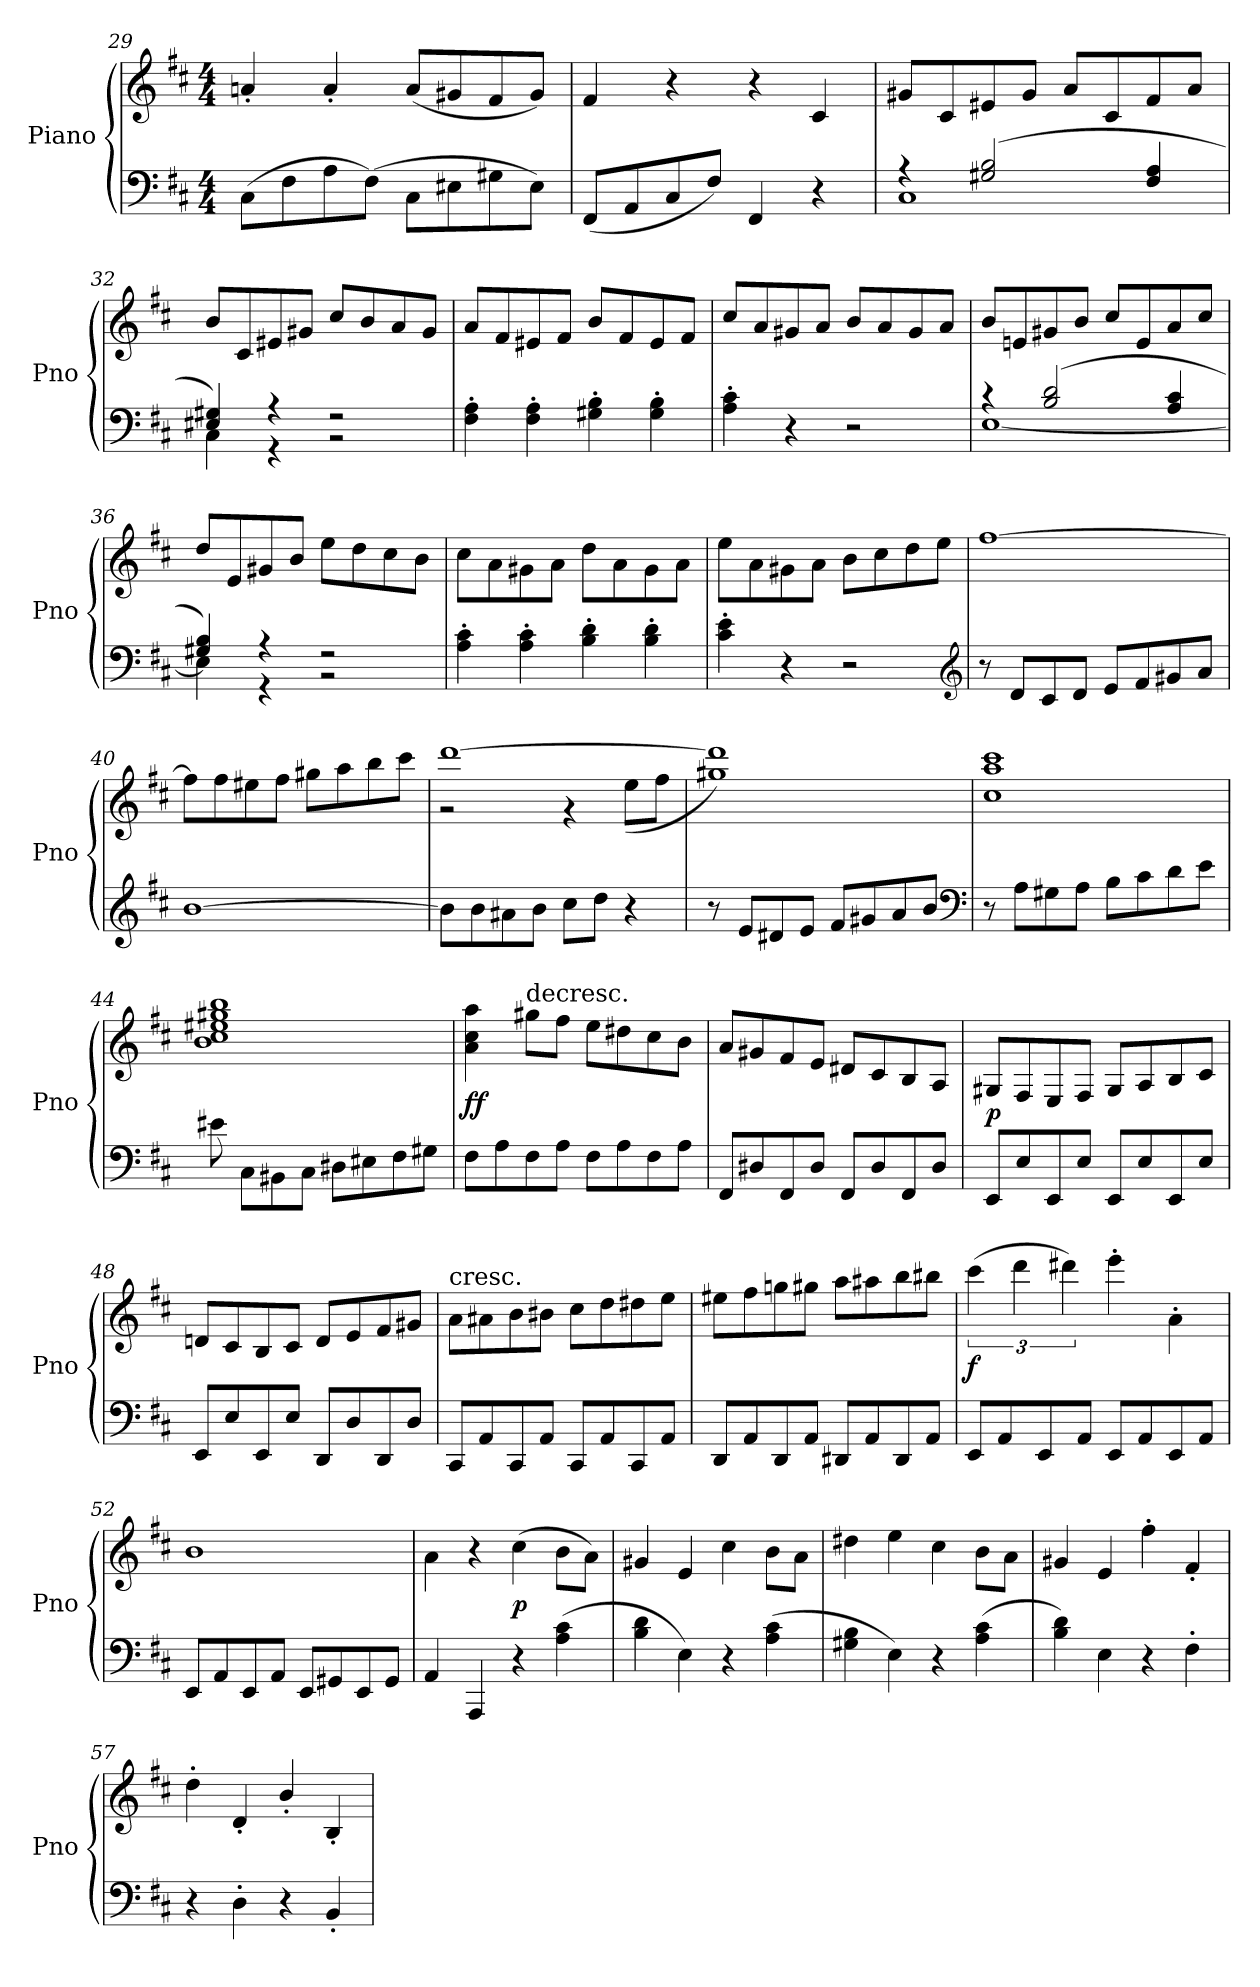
**kern	**kern	**dynam
*part1	*part1	*part1
*staff2	*staff1	*staff1/2
*I"Piano	*	*
*I'Pno	*	*
*clefF4	*clefG2	*
*k[f#c#]	*k[f#c#]	*
*D:	*D:	*
*M4/4	*M4/4	*
=29	=29	=29
(8C#\L	4an'/	.
8F#\	.	.
8A\	4a'/	.
(8F#\J)	.	.
8C#\L	(8a/L	.
8E#X\	8g#X/	.
8G#X\	8f#/	.
8E#\J)	8g#/J)	.
=30	=30	=30
(8FF#/L	4f#/	.
8AA/	.	.
8C#/	4r	.
8F#/J)	.	.
4FF#/	4r	.
4r	4c#/	.
=31	=31	=31
*^	*	*
4r	1C#	8g#X/L	.
.	.	8c#/	.
(2G#X/ 2B/	.	8e#X/	.
.	.	8g#/J	.
.	.	8a/L	.
.	.	8c#/	.
4F#/ 4A/	.	8f#/	.
.	.	8a/J	.
=32	=32	=32	=32
4E#X/ 4G#X/)	4C#\	8b/L	.
.	.	8c#/	.
4r	4r	8e#X/	.
.	.	8g#X/J	.
2r	2r	8cc#/L	.
.	.	8b/	.
.	.	8a/	.
.	.	8g#/J	.
*v	*v	*	*
=33	=33	=33
4F#'\ 4A'\	8a/L	.
.	8f#/	.
4F#'\ 4A'\	8e#X/	.
.	8f#/J	.
4G#X'\ 4B'\	8b/L	.
.	8f#/	.
4G#'\ 4B'\	8e#/	.
.	8f#/J	.
=34	=34	=34
4A'\ 4c#'\	8cc#/L	.
.	8a/	.
4r	8g#X/	.
.	8a/J	.
2r	8b/L	.
.	8a/	.
.	8g#/	.
.	8a/J	.
=35	=35	=35
*^	*	*
4r	[1E	8b/L	.
.	.	8en/	.
(2B/ 2d/	.	8g#X/	.
.	.	8b/J	.
.	.	8cc#/L	.
.	.	8e/	.
4A/ 4c#/	.	8a/	.
.	.	8cc#/J	.
=36	=36	=36	=36
4E\]	4G#X/ 4B/)	8dd/L	.
.	.	8e/	.
4r	4r	8g#X/	.
.	.	8b/J	.
2r	2r	8ee\L	.
.	.	8dd\	.
.	.	8cc#\	.
.	.	8b\J	.
*v	*v	*	*
=37	=37	=37
4A'\ 4c#'\	8cc#\L	.
.	8a\	.
4A'\ 4c#'\	8g#X\	.
.	8a\J	.
4B'\ 4d'\	8dd\L	.
.	8a\	.
4B'\ 4d'\	8g#\	.
.	8a\J	.
=38	=38	=38
4c#'\ 4e'\	8ee\L	.
.	8a\	.
4r	8g#X\	.
.	8a\J	.
2r	8b\L	.
.	8cc#\	.
.	8dd\	.
.	8ee\J	.
*clefG2	*	*
=39	=39	=39
8r	[1ff#	.
8d/L	.	.
8c#/	.	.
8d/J	.	.
8e/L	.	.
8f#/	.	.
8g#X/	.	.
8a/J	.	.
=40	=40	=40
[1b	8ff#\L]	.
.	8ff#\	.
.	8ee#X\	.
.	8ff#\J	.
.	8gg#X\L	.
.	8aa\	.
.	8bb\	.
.	8ccc#\J	.
=41	=41	=41
*	*^	*
8b\L]	[1ddd	2r	.
8b\	.	.	.
8a#X\	.	.	.
8b\J	.	.	.
8cc#\L	.	4r	.
8dd\J	.	.	.
4r	.	(8ee\L	.
.	.	8ff#\J	.
=42	=42	=42	=42
8r	1ddd]	1gg#X)	.
8e/L	.	.	.
8d#X/	.	.	.
8e/J	.	.	.
8f#/L	.	.	.
8g#X/	.	.	.
8a/	.	.	.
8b/J	.	.	.
*	*v	*v	*
*clefF4	*	*
=43	=43	=43
8r	1cc# 1aa 1ccc#	.
8A\L	.	.
8G#X\	.	.
8A\J	.	.
8B\L	.	.
8c#\	.	.
8d\	.	.
8e\J	.	.
=44	=44	=44
8e#X\	1b 1cc# 1ee#X 1gg#X 1bb	.
8C#\L	.	.
8BB#X\	.	.
8C#\J	.	.
8D#X\L	.	.
8E#X\	.	.
8F#\	.	.
8G#X\J	.	.
=45	=45	=45
8F#\L	4a\ 4cc#\ 4aa\	ff
8A\	.	.
!	!LO:TX:t=decresc.	!
8F#\	8gg#X\L	.
8A\J	8ff#\J	.
8F#\L	8ee\L	.
8A\	8dd#X\	.
8F#\	8cc#\	.
8A\J	8b\J	.
=46	=46	=46
8FF#/L	8a/L	.
8D#X/	8g#X/	.
8FF#/	8f#/	.
8D#/J	8e/J	.
8FF#/L	8d#X/L	.
8D#/	8c#/	.
8FF#/	8B/	.
8D#/J	8A/J	.
=47	=47	=47
8EE/L	8G#X/L	p
8E/	8F#/	.
8EE/	8E/	.
8E/J	8F#/J	.
8EE/L	8G#/L	.
8E/	8A/	.
8EE/	8B/	.
8E/J	8c#/J	.
=48	=48	=48
8EE/L	8dn/L	.
8E/	8c#/	.
8EE/	8B/	.
8E/J	8c#/J	.
8DD/L	8d/L	.
8D/	8e/	.
8DD/	8f#/	.
8D/J	8g#X/J	.
=49	=49	=49
!	!LO:TX:t=cresc.	!
8CC#/L	8a\L	.
8AA/	8a#X\	.
8CC#/	8b\	.
8AA/J	8b#X\J	.
8CC#/L	8cc#\L	.
8AA/	8dd\	.
8CC#/	8dd#X\	.
8AA/J	8ee\J	.
=50	=50	=50
8DD/L	8ee#X\L	.
8AA/	8ff#\	.
8DD/	8ggn\	.
8AA/J	8gg#X\J	.
8DD#X/L	8aa\L	.
8AA/	8aa#X\	.
8DD#/	8bb\	.
8AA/J	8bb#X\J	.
=51	=51	=51
8EE/L	(6ccc#\	f
8AA/	.	.
.	6ddd\	.
8EE/	.	.
.	6ddd#X\)	.
8AA/J	.	.
8EE/L	4eee'\	.
8AA/	.	.
8EE/	4a'\	.
8AA/J	.	.
=52	=52	=52
8EE/L	1b	.
8AA/	.	.
8EE/	.	.
8AA/J	.	.
8EE/L	.	.
8GG#X/	.	.
8EE/	.	.
8GG#/J	.	.
=53	=53	=53
4AA/	4a\	.
4AAA/	4r	.
4r	(4cc#\	p
(4A\ 4c#\	8b\L	.
.	8a\J)	.
=54	=54	=54
4B\ 4d\	4g#X/	.
4E\)	4e/	.
4r	4cc#\	.
(4A\ 4c#\	8b\L	.
.	8a\J	.
=55	=55	=55
4G#X\ 4B\	4dd#X\	.
4E\)	4ee\	.
4r	4cc#\	.
(4A\ 4c#\	8b\L	.
.	8a\J	.
=56	=56	=56
4B\ 4d\)	4g#X/	.
4E\	4e/	.
4r	4ff#'\	.
4F#'\	4f#'/	.
=57	=57	=57
4r	4dd'\	.
4D'\	4d'/	.
4r	4b'/	.
4BB'/	4B'/	.
=	=	=
*-	*-	*-
